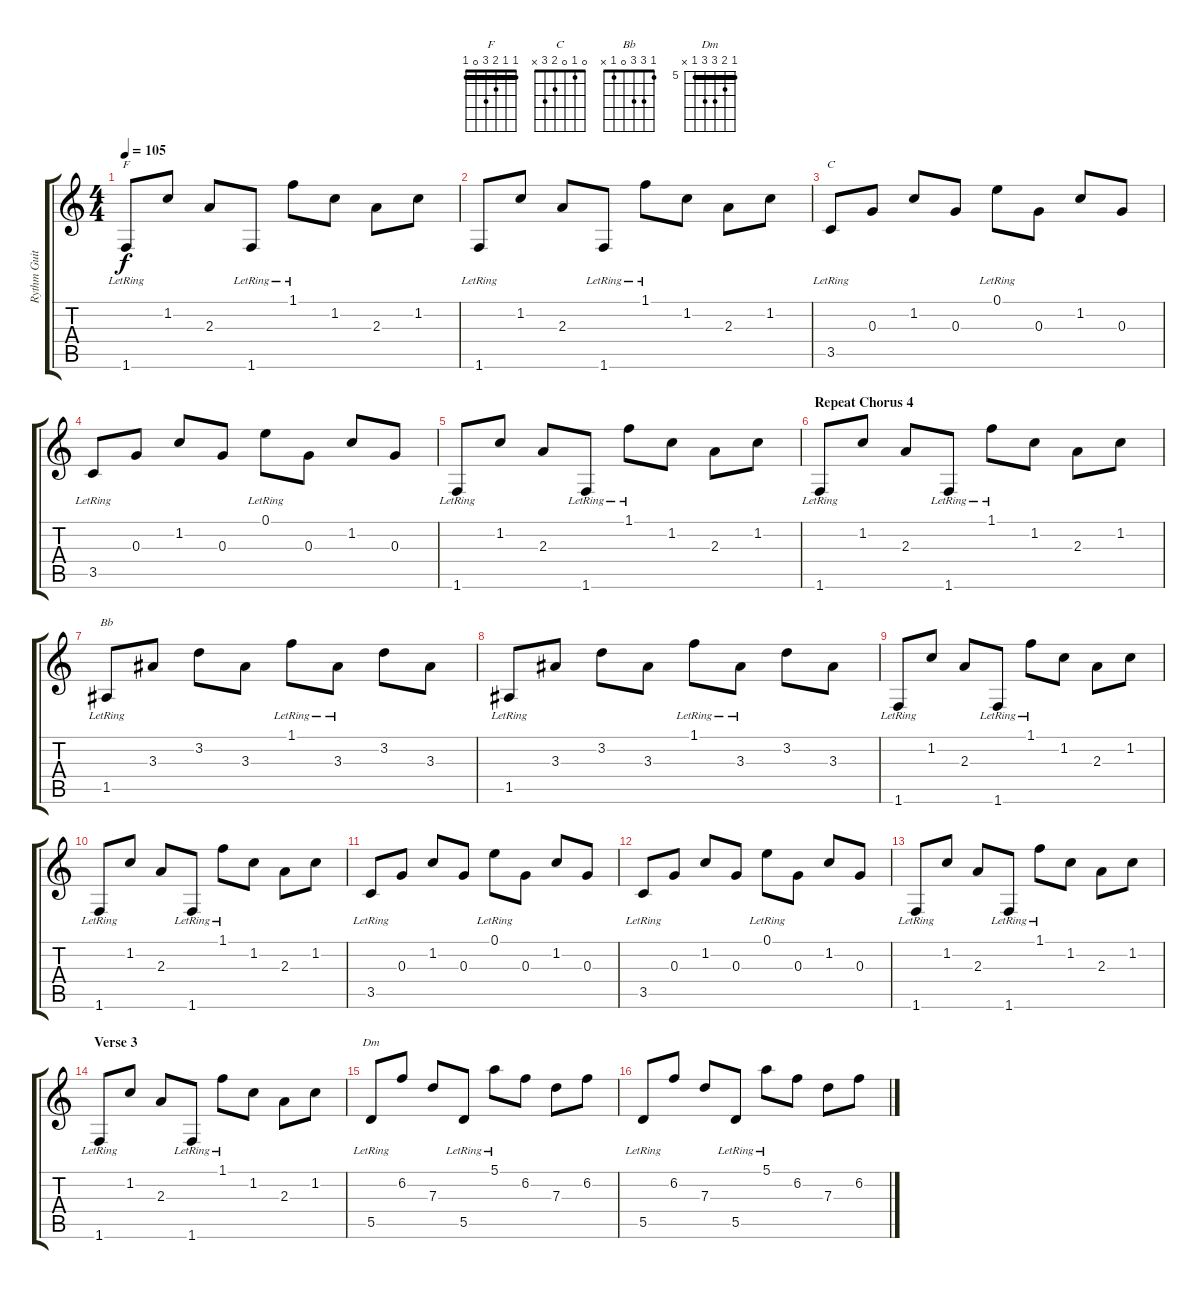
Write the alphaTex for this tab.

\track ("Rythm Guitar" "Rythm Guit") {instrument acousticguitarsteel}
\staff {score tabs}
\tuning (E4 B3 G3 D3 A2 E2) {hide}
\chord ("F" 1 1 2 3 0 1) {barre 1}
\chord ("C" 0 1 0 2 3 x)
\chord ("Bb" 1 3 3 0 1 x)
\chord ("Dm" 5 6 7 7 5 x) {firstfret 5 barre 5}
\ts (4 4)
\tempo 105
\clef g2
\ks c
1.6{lr}.8{ch "F" dy f} 1.2.8 2.3.8 1.6{lr}.8 1.1{lr}.8 1.2.8 2.3.8 1.2.8 |
1.6{lr}.8 1.2.8 2.3.8 1.6{lr}.8 1.1{lr}.8 1.2.8 2.3.8 1.2.8 |
3.5{lr}.8{ch "C"} 0.3.8 1.2.8 0.3.8 0.1{lr}.8 0.3.8 1.2.8 0.3.8 |
3.5{lr}.8 0.3.8 1.2.8 0.3.8 0.1{lr}.8 0.3.8 1.2.8 0.3.8 |
1.6{lr}.8 1.2.8 2.3.8 1.6{lr}.8 1.1{lr}.8 1.2.8 2.3.8 1.2.8 |
\section ("" "Repeat Chorus 4")
1.6{lr}.8 1.2.8 2.3.8 1.6{lr}.8 1.1{lr}.8 1.2.8 2.3.8 1.2.8 |
1.5{lr}.8{ch "Bb"} 3.3.8 3.2.8 3.3.8 1.1{lr}.8 3.3{lr}.8 3.2.8 3.3.8 |
1.5{lr}.8 3.3.8 3.2.8 3.3.8 1.1{lr}.8 3.3{lr}.8 3.2.8 3.3.8 |
1.6{lr}.8 1.2.8 2.3.8 1.6{lr}.8 1.1{lr}.8 1.2.8 2.3.8 1.2.8 |
1.6{lr}.8 1.2.8 2.3.8 1.6{lr}.8 1.1{lr}.8 1.2.8 2.3.8 1.2.8 |
3.5{lr}.8 0.3.8 1.2.8 0.3.8 0.1{lr}.8 0.3.8 1.2.8 0.3.8 |
3.5{lr}.8 0.3.8 1.2.8 0.3.8 0.1{lr}.8 0.3.8 1.2.8 0.3.8 |
1.6{lr}.8 1.2.8 2.3.8 1.6{lr}.8 1.1{lr}.8 1.2.8 2.3.8 1.2.8 |
\section ("" "Verse 3")
1.6{lr}.8 1.2.8 2.3.8 1.6{lr}.8 1.1{lr}.8 1.2.8 2.3.8 1.2.8 |
5.5{lr}.8{ch "Dm"} 6.2.8 7.3.8 5.5{lr}.8 5.1{lr}.8 6.2.8 7.3.8 6.2.8 |
5.5{lr}.8 6.2.8 7.3.8 5.5{lr}.8 5.1{lr}.8 6.2.8 7.3.8 6.2.8
